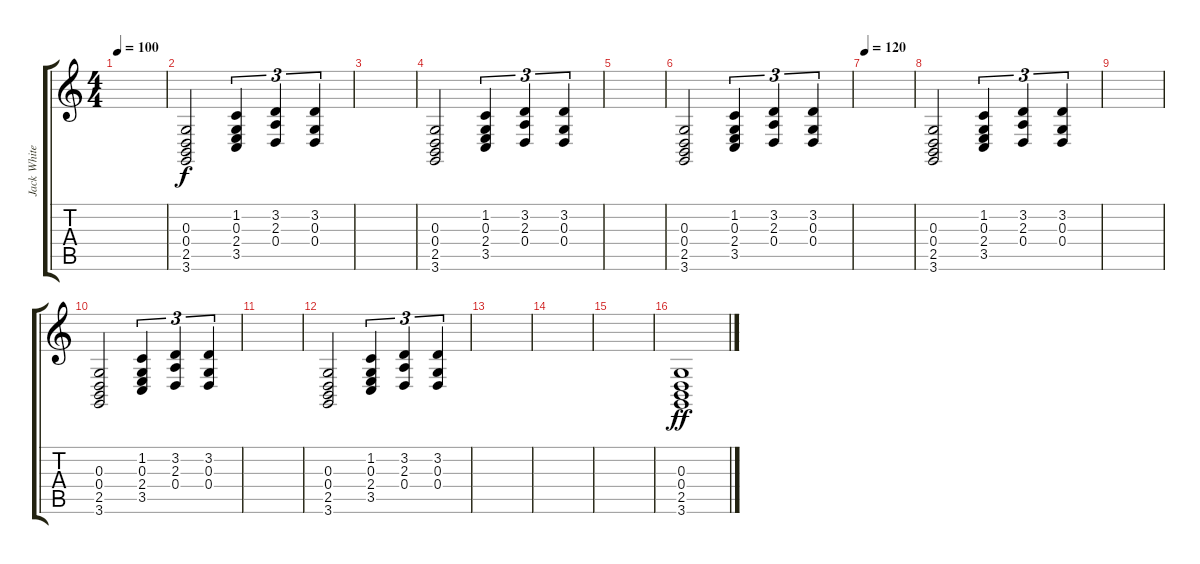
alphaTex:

\track ("Jack White (Piano)" "Jack White") {instrument acousticgrandpiano}
\staff {score tabs}
\tuning (E4 B3 G3 D3 A2 E2) {hide}
\ts (4 4)
\tempo 100
\clef g2
\ks c
|
(0.3 0.4 2.5 3.6).2 (1.2 0.3 2.4 3.5).4{tu (3 2)} (3.2 2.3 0.4).4{tu (3 2)} (3.2 0.3 0.4).4{tu (3 2)} |
|
(0.3 0.4 2.5 3.6).2 (1.2 0.3 2.4 3.5).4{tu (3 2)} (3.2 2.3 0.4).4{tu (3 2)} (3.2 0.3 0.4).4{tu (3 2)} |
|
(0.3 0.4 2.5 3.6).2 (1.2 0.3 2.4 3.5).4{tu (3 2)} (3.2 2.3 0.4).4{tu (3 2)} (3.2 0.3 0.4).4{tu (3 2)} |
\tempo 120
|
(0.3 0.4 2.5 3.6).2 (1.2 0.3 2.4 3.5).4{tu (3 2)} (3.2 2.3 0.4).4{tu (3 2)} (3.2 0.3 0.4).4{tu (3 2)} |
|
(0.3 0.4 2.5 3.6).2 (1.2 0.3 2.4 3.5).4{tu (3 2)} (3.2 2.3 0.4).4{tu (3 2)} (3.2 0.3 0.4).4{tu (3 2)} |
|
(0.3 0.4 2.5 3.6).2 (1.2 0.3 2.4 3.5).4{tu (3 2)} (3.2 2.3 0.4).4{tu (3 2)} (3.2 0.3 0.4).4{tu (3 2)} |
|
|
|
(0.3 0.4 2.5 3.6).1{dy ff}
